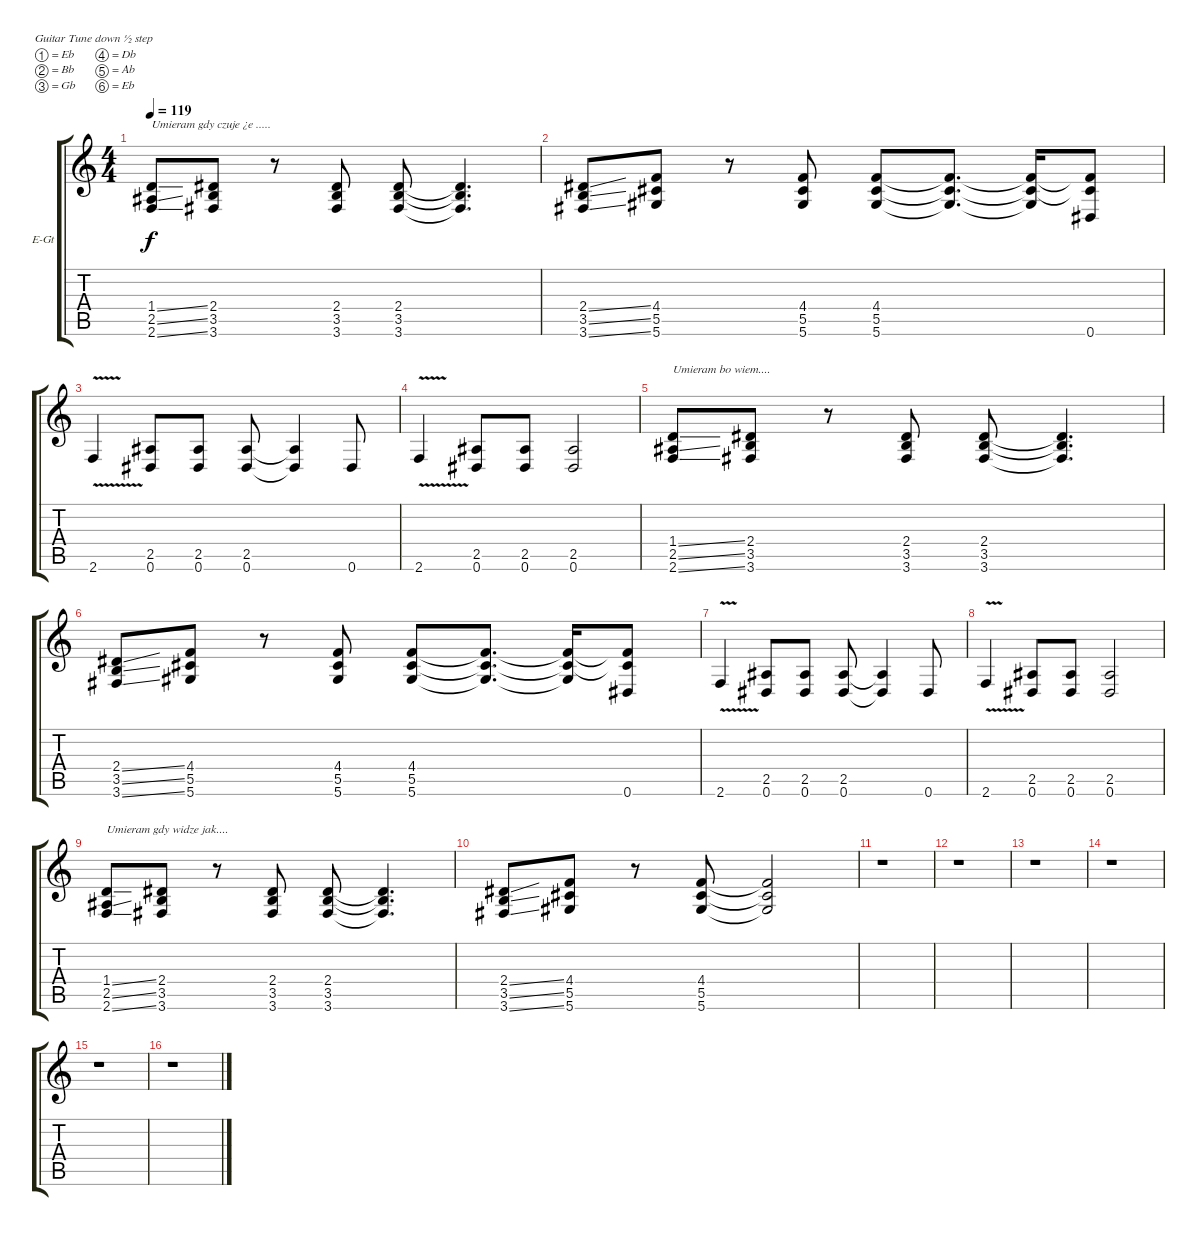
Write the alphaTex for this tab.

\bracketExtendMode groupsimilarinstruments
\firstSystemTrackNameOrientation horizontal
\otherSystemsTrackNameOrientation horizontal
\track ("Guitar 4 Distortion" "E-Gt") {instrument distortionguitar}
\staff {score tabs}
\tuning (Eb4 Bb3 Gb3 Db3 Ab2 Eb2)
\ts (4 4)
\tempo 119
\clef g2
\ks c
(1.4{ss} 2.5{ss} 2.6{ss}).8{txt "Umieram gdy czuje ¿e ....." dy f} (2.4 3.5 3.6).8 r.8 (2.4 3.5 3.6).8 (2.4 3.5 3.6).8 (2.4{t} 3.5{t} 3.6{t}).4{d} |
(2.4{ss} 3.5{ss} 3.6{ss}).8 (4.4 5.5 5.6).8 r.8 (4.4 5.5 5.6).8 (4.4 5.5 5.6).8 (4.4{t} 5.5{t} 5.6{t}).8{d} (4.4{t} 5.5{t} 5.6{t}).16 (4.4{t} 5.5{t} 0.6).8 |
2.6{v}.4 (2.5 0.6).8 (2.5 0.6).8 (2.5 0.6).8 (2.5{t} 0.6{t}).4 0.6.8 |
2.6{v}.4 (2.5 0.6).8 (2.5 0.6).8 (2.5 0.6).2 |
(1.4{ss} 2.5{ss} 2.6{ss}).8{txt "Umieram bo wiem...."} (2.4 3.5 3.6).8 r.8 (2.4 3.5 3.6).8 (2.4 3.5 3.6).8 (2.4{t} 3.5{t} 3.6{t}).4{d} |
(2.4{ss} 3.5{ss} 3.6{ss}).8 (4.4 5.5 5.6).8 r.8 (4.4 5.5 5.6).8 (4.4 5.5 5.6).8 (4.4{t} 5.5{t} 5.6{t}).8{d} (4.4{t} 5.5{t} 5.6{t}).16 (4.4{t} 5.5{t} 0.6).8 |
2.6{v}.4 (2.5 0.6).8 (2.5 0.6).8 (2.5 0.6).8 (2.5{t} 0.6{t}).4 0.6.8 |
2.6{v}.4 (2.5 0.6).8 (2.5 0.6).8 (2.5 0.6).2 |
(1.4{ss} 2.5{ss} 2.6{ss}).8{txt "Umieram gdy widze jak...."} (2.4 3.5 3.6).8 r.8 (2.4 3.5 3.6).8 (2.4 3.5 3.6).8 (2.4{t} 3.5{t} 3.6{t}).4{d} |
(2.4{ss} 3.5{ss} 3.6{ss}).8 (4.4 5.5 5.6).8 r.8 (4.4 5.5 5.6).8 (4.4{t} 5.5{t} 5.6{t}).2 |
r.1 |
r.1 |
r.1 |
r.1 |
r.1 |
r.1
